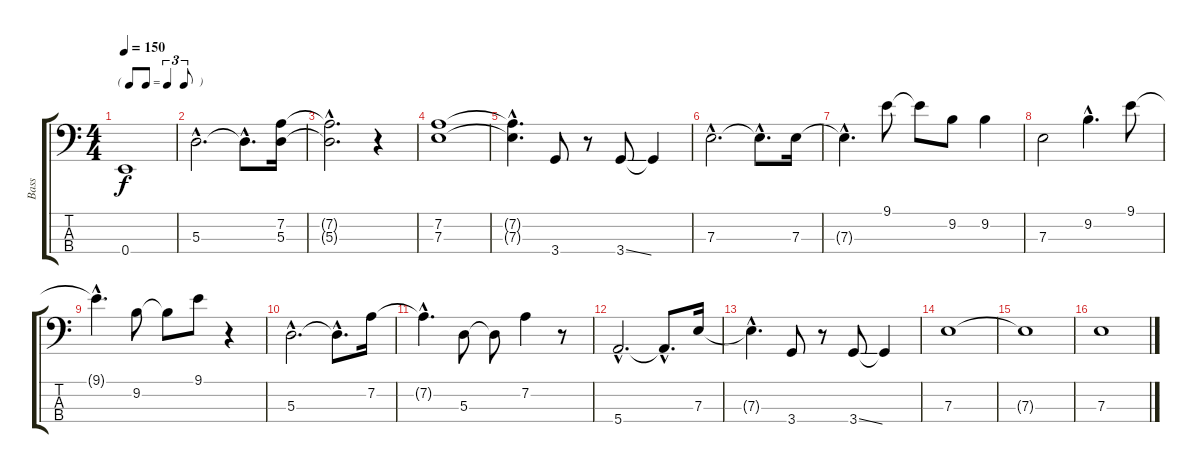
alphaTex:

\track ("Bass" "Bass") {instrument acousticbass}
\staff {score tabs}
\tuning (G2 D2 A1 E1) {hide}
\ts (4 4)
\tf triplet8th
\tempo 150
\clef f4
\ks c
0.4{t}.1{dy f} |
5.3{hac}.2{d} 5.3{hac t}.8{d} (7.2 5.3).16 |
(7.2{hac t} 5.3{hac t}).2{d} r.4 |
(7.2 7.3).1 |
(7.2{hac t} 7.3{hac t}).4{d} 3.4.8 r.8 3.4{ss}.8 3.4{t}.4 |
7.3{hac}.2{d} 7.3{hac t}.8{d} 7.3.16 |
7.3{hac t}.4{d} 9.1.8 9.1{t}.8 9.2.8 9.2.4 |
7.3.2 9.2{hac}.4{d} 9.1.8 |
9.1{hac t}.4{d} 9.2.8 9.2{t}.8 9.1.8 r.4 |
5.3{hac}.2{d} 5.3{hac t}.8{d} 7.2.16 |
7.2{hac t}.4{d} 5.3.8 5.3{t}.8 7.2.4 r.8 |
5.4{hac}.2{d} 5.4{hac t}.8{d} 7.3.16 |
7.3{hac t}.4{d} 3.4.8 r.8 3.4{ss}.8 3.4{t}.4 |
7.3.1 |
7.3{t}.1 |
7.3.1
